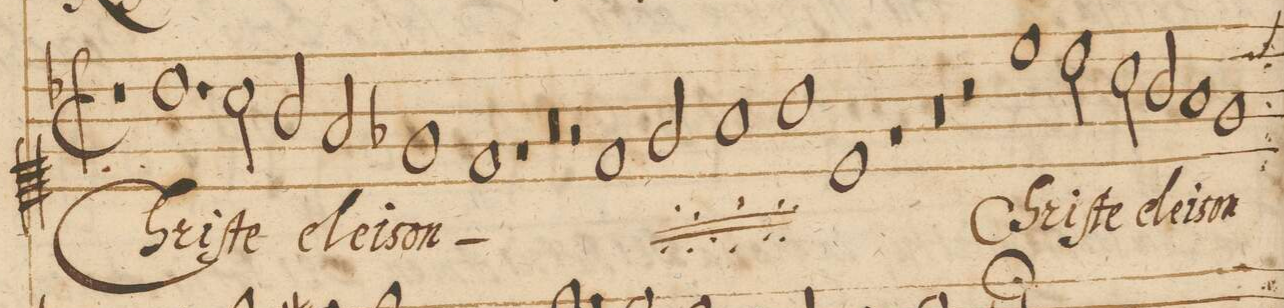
**kern	**text
*I"DISCANTVS	*
*clefC1	*
*k[b-]	*
*met(C|)	*
*M2/1	*
*clefC1	*
*k[b-]	*
*M2/1	*
*met(C|)	*
1r	.
1.b-	Chri-
=21-	=21-
2a\	-ſte
2g/	e-
2f/	-le-
=22-	=22-
1e-X	-i-
1d	-son
=23-	=23-
1r	.
0r	.
=24-	=24-
2r	.
*	*ij
1d/	Chri-
=25-	=25-
2e/ny	-ſte
1f	e-
=26-	=26-
1g	-lei-
1c	-son
=27-	=27-
1r	.
0r	.
=28-	=28-
2r	.
1cc\	Chri-
=29-	=29-
2b-\	-ſte
2a\	e-
2g/	-le-
=30-	=30-
1f	-i-
1e	-son
*custos:b-	*Xij
=31-	=31-
*-	*-
